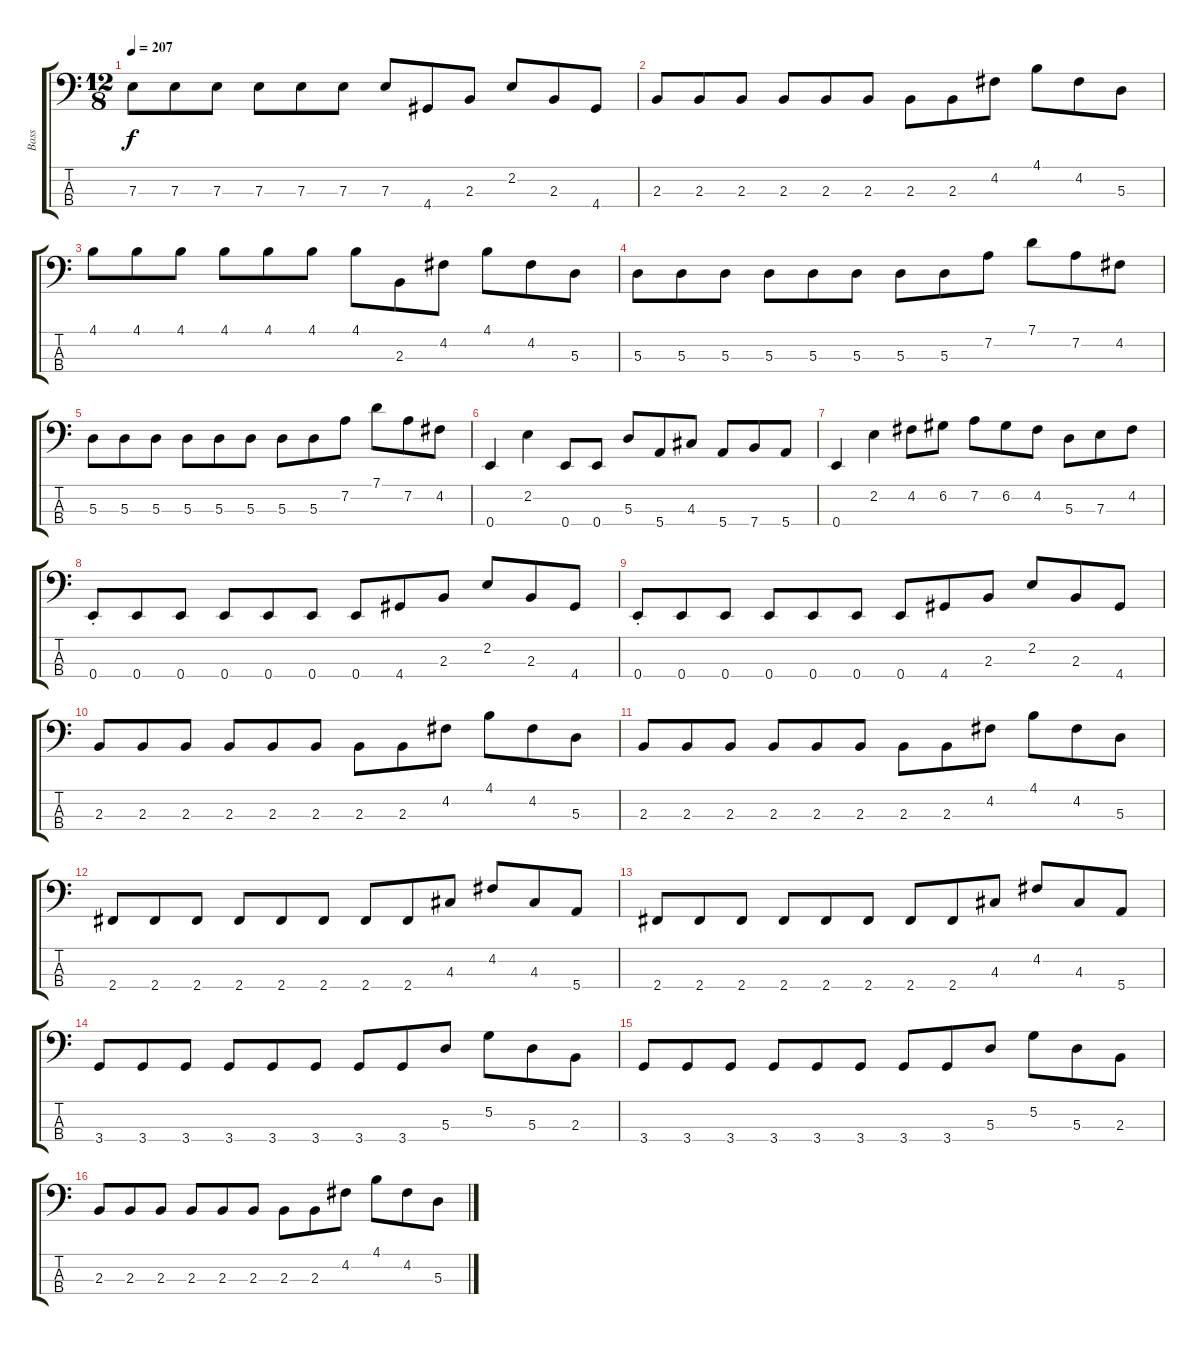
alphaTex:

\track ("Bass" "Bass") {instrument electricbassfinger}
\staff {score tabs}
\tuning (G2 D2 A1 E1) {hide}
\ts (12 8)
\tempo 207
\clef f4
\ks c
7.3.8{dy f} 7.3.8 7.3.8 7.3.8 7.3.8 7.3.8 7.3.8 4.4.8 2.3.8 2.2.8 2.3.8 4.4.8 |
2.3.8 2.3.8 2.3.8 2.3.8 2.3.8 2.3.8 2.3.8 2.3.8 4.2.8 4.1.8 4.2.8 5.3.8 |
4.1.8 4.1.8 4.1.8 4.1.8 4.1.8 4.1.8 4.1.8 2.3.8 4.2.8 4.1.8 4.2.8 5.3.8 |
5.3.8 5.3.8 5.3.8 5.3.8 5.3.8 5.3.8 5.3.8 5.3.8 7.2.8 7.1.8 7.2.8 4.2.8 |
5.3.8 5.3.8 5.3.8 5.3.8 5.3.8 5.3.8 5.3.8 5.3.8 7.2.8 7.1.8 7.2.8 4.2.8 |
0.4.4 2.2.4 0.4.8 0.4.8 5.3.8 5.4.8 4.3.8 5.4.8 7.4.8 5.4.8 |
0.4.4 2.2.4 4.2.8 6.2.8 7.2.8 6.2.8 4.2.8 5.3.8 7.3.8 4.2.8 |
0.4{st}.8 0.4.8 0.4.8 0.4.8 0.4.8 0.4.8 0.4.8 4.4.8 2.3.8 2.2.8 2.3.8 4.4.8 |
0.4{st}.8 0.4.8 0.4.8 0.4.8 0.4.8 0.4.8 0.4.8 4.4.8 2.3.8 2.2.8 2.3.8 4.4.8 |
2.3.8 2.3.8 2.3.8 2.3.8 2.3.8 2.3.8 2.3.8 2.3.8 4.2.8 4.1.8 4.2.8 5.3.8 |
2.3.8 2.3.8 2.3.8 2.3.8 2.3.8 2.3.8 2.3.8 2.3.8 4.2.8 4.1.8 4.2.8 5.3.8 |
2.4.8 2.4.8 2.4.8 2.4.8 2.4.8 2.4.8 2.4.8 2.4.8 4.3.8 4.2.8 4.3.8 5.4.8 |
2.4.8 2.4.8 2.4.8 2.4.8 2.4.8 2.4.8 2.4.8 2.4.8 4.3.8 4.2.8 4.3.8 5.4.8 |
3.4.8 3.4.8 3.4.8 3.4.8 3.4.8 3.4.8 3.4.8 3.4.8 5.3.8 5.2.8 5.3.8 2.3.8 |
3.4.8 3.4.8 3.4.8 3.4.8 3.4.8 3.4.8 3.4.8 3.4.8 5.3.8 5.2.8 5.3.8 2.3.8 |
2.3.8 2.3.8 2.3.8 2.3.8 2.3.8 2.3.8 2.3.8 2.3.8 4.2.8 4.1.8 4.2.8 5.3.8
